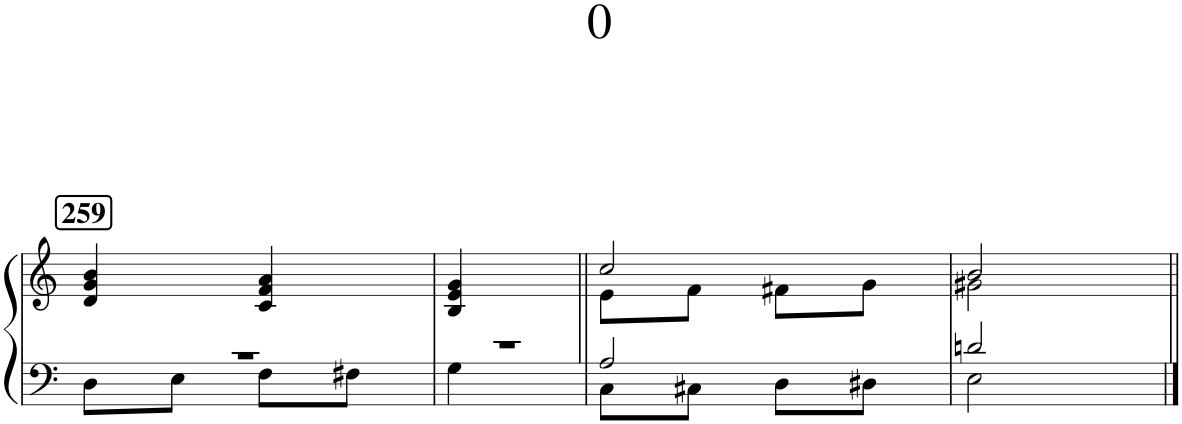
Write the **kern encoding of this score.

**kern	**kern
*part1	*part1
*staff2	*staff1
*I"Piano	*
*I'Pno.	*
*clefF4	*clefG2
*k[]	*k[]
*M2/4	*M2/4
!!LO:REH:place=s1:a:B:cj:fs=14:t=259
=1	=1
*^	*
2r	8D\L	4d/ 4g/ 4b/
.	8E\J	.
.	8F\L	4c/ 4f/ 4a/
.	8F#X\J	.
=2	=2	=2
*M1/4	*	*M1/4
4r	4G\	4B/ 4e/ 4g/
=3||	=3||	=3||
*M2/4	*	*M2/4
*	*	*^
2A/	8C\L	2cc/	8e\L
.	8C#X\J	.	8f\J
.	8D\L	.	8f#X\L
.	8D#X\J	.	8g\J
=4	=4	=4	=4
2dn/	2E\	2b/	2g#X\
*v	*v	*	*
*	*v	*v
=||	=||
*-	*-
